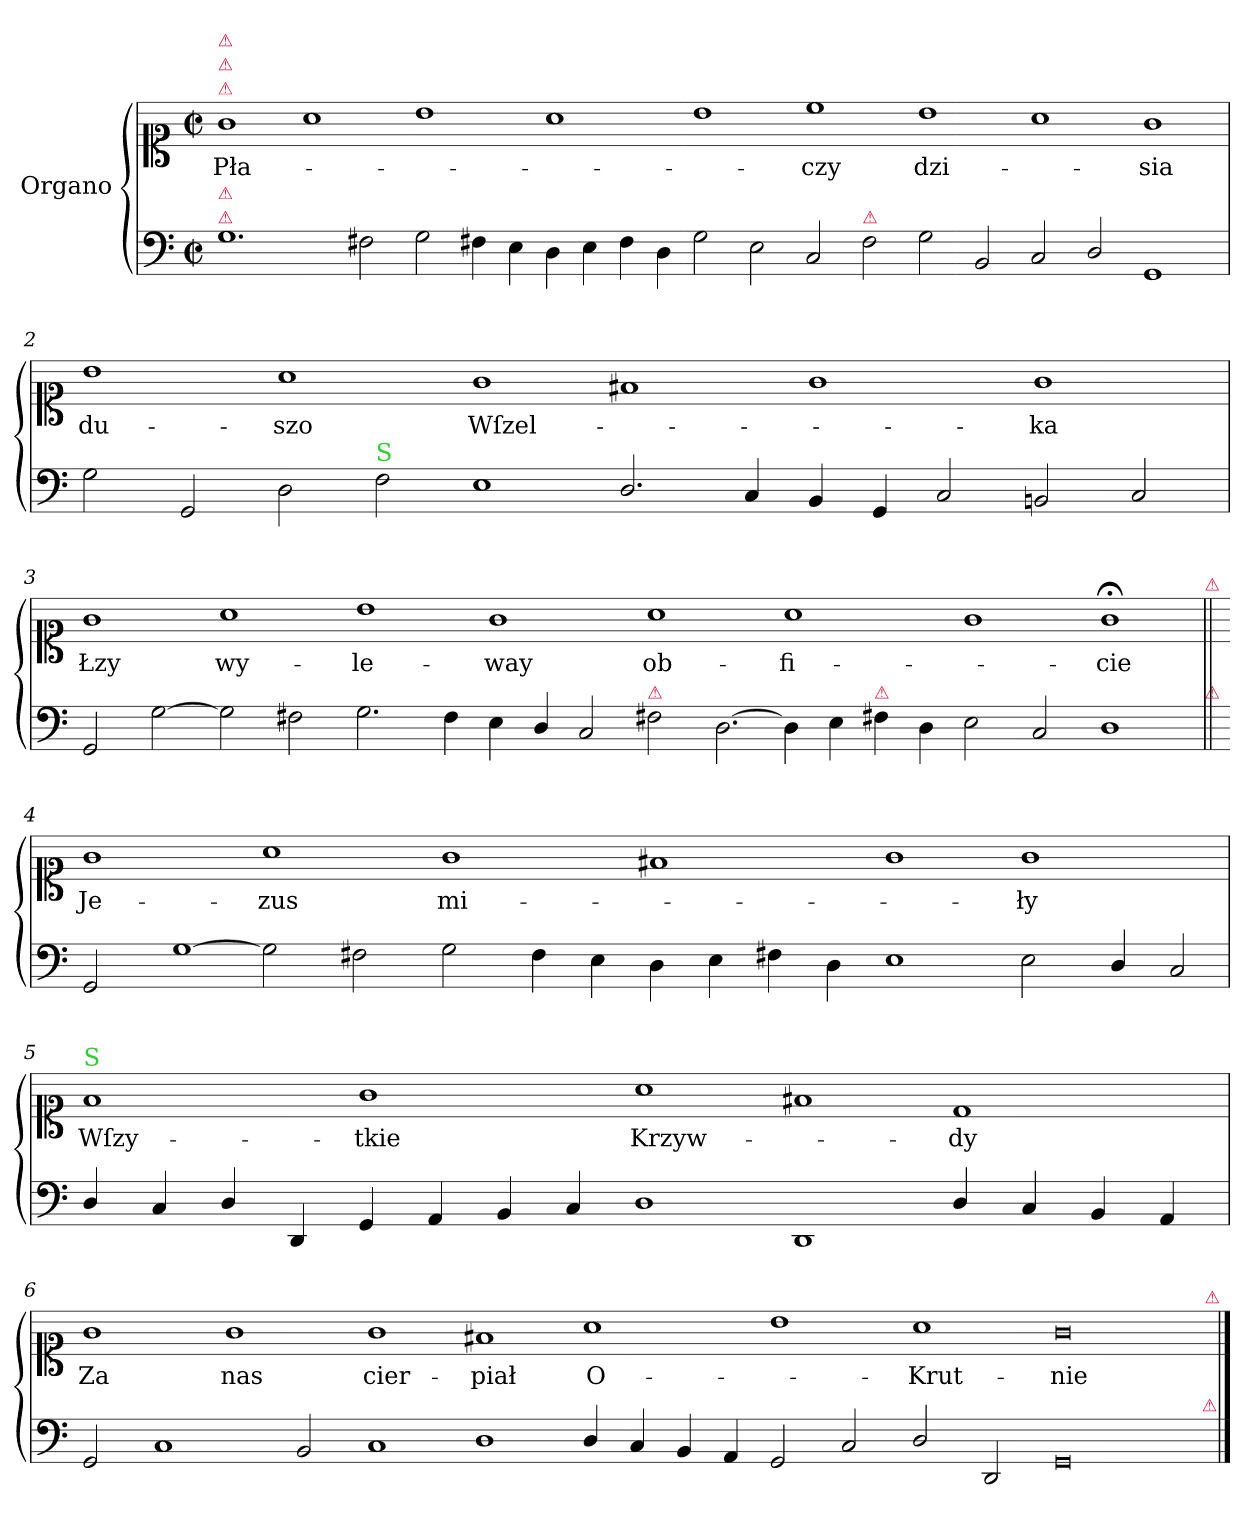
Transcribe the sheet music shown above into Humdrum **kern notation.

**kern	**kern	**text
*part2	*part1	*part1
*staff2	*staff1	*staff1
*I"Organo	*I"Organo	*
*clefF4	*clefC1	*
*k[]	*k[]	*
*M2/1	*M2/1	*
*met(c|)	*met(c|)	*
=1	=1	=1
!	!LO:TX:a:color=crimson:t=⚠	!
!	!LO:TX:a:color=crimson:t=⚠	!
!	!LO:TX:a:color=crimson:t=⚠	!
!LO:TX:a:color=crimson:t=⚠	!	!
!LO:TX:a:color=crimson:t=⚠	!	!
1.G	1g	Pła-
.	1a	.
2F#X\	.	.
2G\	1b	.
4F#X\	.	.
4E\	.	.
4D\	1a	.
4E\	.	.
4F#\	.	.
4D\	.	.
2G\	1b	.
2E\	.	.
2C/	1cc	-czy
!LO:TX:a:color=crimson:t=⚠	!	!
2F#\	.	.
2G\	1b	dzi-
2BB/	.	.
2C/	1a	.
2D/	.	.
1GG	1g	-sia
=2	=2	=2
2G\	1b	du-
2GG/	.	.
2D\	1a	-szo
!LO:TX:a:color=limegreen:t=S	!	!
2F\	.	.
1E	1g	Wſzel-
2.D/	1f#X	.
4C/	.	.
4BB/	1g	.
4GG/	.	.
2C/	.	.
2BBn/	1g	-ka
2C/	.	.
=3	=3	=3
2GG/	1g	Łzy
[2G\	.	.
2G\]	1a	wy-
2F#X\	.	.
2.G\	1b	-le-
4F#\	.	.
4E\	1g	-way
4D/	.	.
2C/	.	.
!LO:TX:a:color=crimson:t=⚠	!	!
2F#X\	1a	ob-
!LO:N:vis=2.	!	!
[2D\	.	.
4D\]	1a	-fi-
4E\	.	.
!LO:TX:a:color=crimson:t=⚠	!	!
4F#X\	.	.
4D\	.	.
2E\	1g	.
2C/	.	.
1D	1g;<	-cie
!	!LO:TX:a:color=crimson:t=⚠	!
!LO:TX:a:color=crimson:t=⚠	!	!
=4||	=4||	=4||
2GG/	1g	Je-
!LO:N:vis=1	!	!
[2G\	.	.
2G\]	1a	-zus
2F#X\	.	.
2G\	1g	mi-
4F#\	.	.
4E\	.	.
4D\	1f#X	.
4E\	.	.
4F#X\	.	.
4D\	.	.
1E	1g	.
2E\	1g	-ły
4D/	.	.
!LO:N:vis=2	!	!
4C/	.	.
=5	=5	=5
!	!LO:TX:a:color=limegreen:t=S	!
4D/	1f	Wſzy-
4C/	.	.
4D/	.	.
4DD/	.	.
4GG/	1g	-tkie
4AA/	.	.
4BB/	.	.
4C/	.	.
1D	1a	Krzyw-
1DD	1f#X	.
4D/	1d	-dy
4C/	.	.
4BB/	.	.
4AA/	.	.
=6	=6	=6
2GG/	1g	Za
1C	.	.
.	1g	nas
2BB/	.	.
1C	1g	cier-
1D	1f#X	-piał
4D/	1a	O-
4C/	.	.
4BB/	.	.
4AA/	.	.
2GG/	1b	.
2C/	.	.
2D/	1a	-Krut-
2DD/	.	.
0GG	0g	-nie
!	!LO:TX:a:color=crimson:t=⚠	!
!LO:TX:a:color=crimson:t=⚠	!	!
==	==	==
*-	*-	*-
